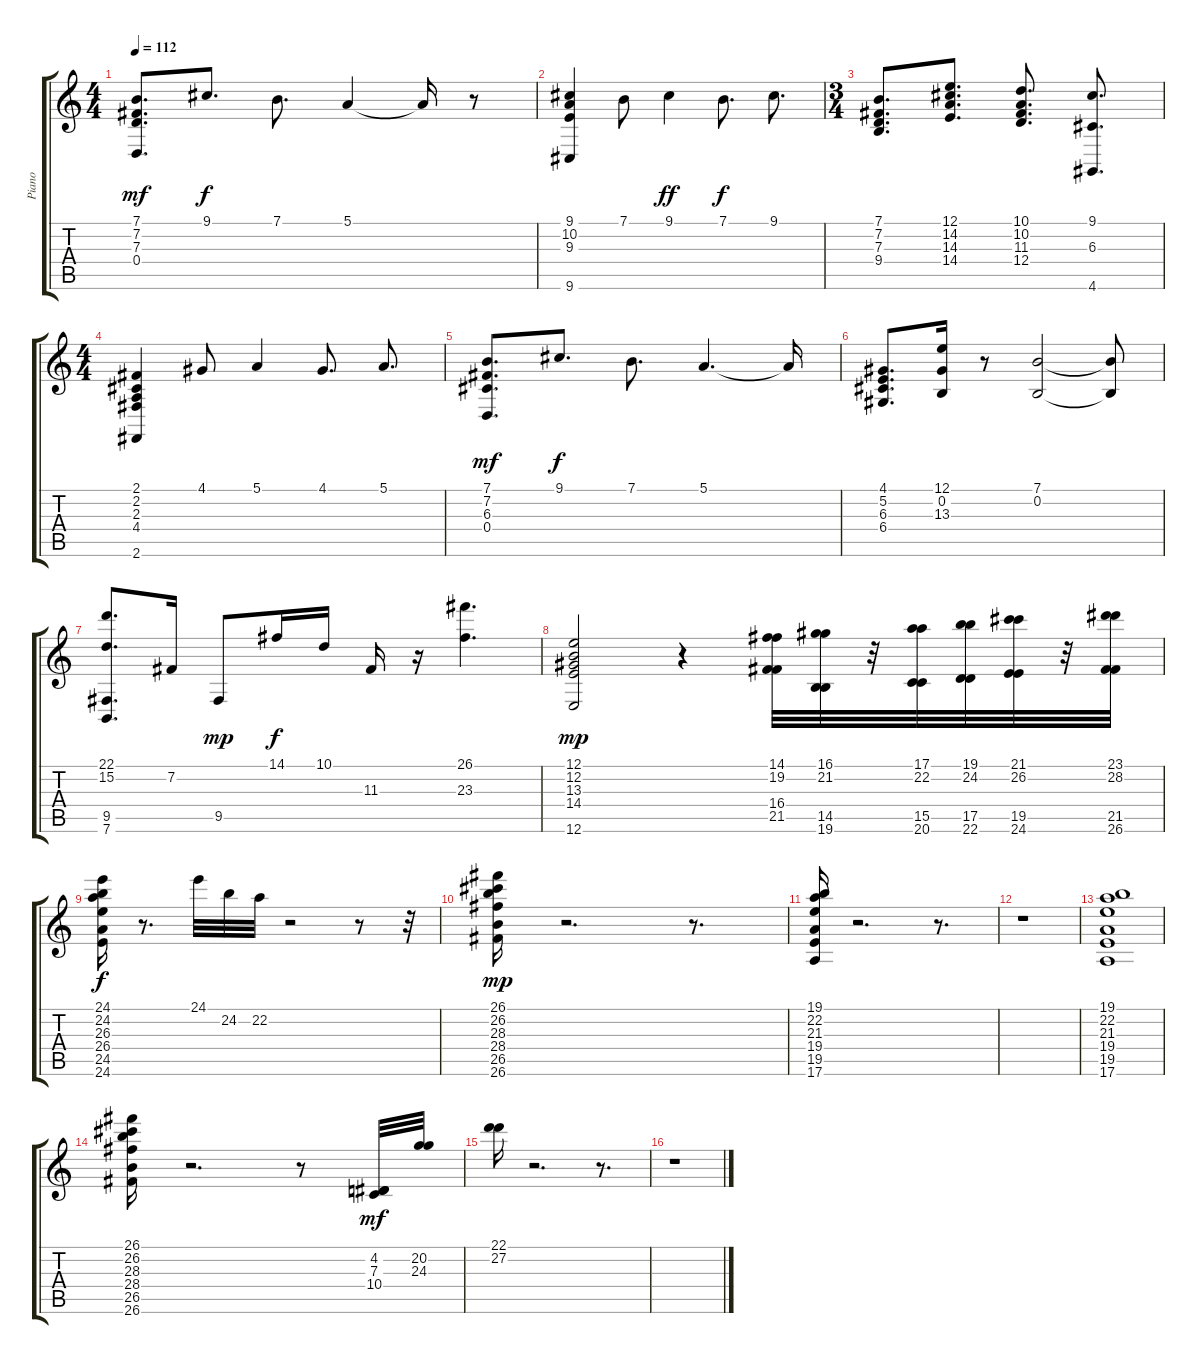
\track ("Piano" "Piano") {instrument acousticgrandpiano}
\staff {score tabs}
\tuning (E4 B3 G3 D3 A2 E2) {hide}
\ts (4 4)
\tempo 112
\clef g2
\ks c
(7.1 7.2 7.3 0.4).8{d dy mf} 9.1.8{d dy f} 7.1.8{d} 5.1.4 5.1{t}.16 r.8 |
(9.1 10.2 9.3 9.6).4 7.1.8 9.1.4{dy ff} 7.1.8{d dy f} 9.1.8{d} |
\ts (3 4)
(7.1 7.2 7.3 9.4).8{d} (12.1 14.2 14.3 14.4).8{d} (10.1 10.2 11.3 12.4).8{d} (9.1 6.3 4.6).8{d} |
\ts (4 4)
(2.1 2.2 2.3 4.4 2.6).4 4.1.8 5.1.4 4.1.8{d} 5.1.8{d} |
(7.1 7.2 6.3 0.4).8{d dy mf} 9.1.8{d dy f} 7.1.8{d} 5.1.4{d} 5.1{t}.16 |
(4.1 5.2 6.3 6.4).8{d} (12.1 0.2 13.3).16 r.8 (7.1 0.2).2 (7.1{t} 0.2{t}).8 |
(22.1 15.2 9.5 7.6).8{d} 7.2.16 9.5.8{dy mp} 14.1.16{dy f} 10.1.16 11.3.16 r.16 (26.1 23.3).4{d} |
(12.1 12.2 13.3 14.4 12.6).2{dy mp} r.4 (14.1 19.2 16.4 21.5).32 (16.1 21.2 14.5 19.6).32 r.32 (17.1 22.2 15.5 20.6).32 (19.1 24.2 17.5 22.6).32 (21.1 26.2 19.5 24.6).32 r.32 (23.1 28.2 21.5 26.6).32 |
(24.1 24.2 26.3 26.4 24.5 24.6).16{dy f} r.8{d} 24.1.32 24.2.32 22.2.32 r.2 r.8 r.32 |
(26.1 26.2 28.3 28.4 26.5 26.6).16{dy mp} r.2{d} r.8{d} |
(19.1 22.2 21.3 19.4 19.5 17.6).16 r.2{d} r.8{d} |
r.1 |
(19.1 22.2 21.3 19.4 19.5 17.6).1 |
(26.1 26.2 28.3 28.4 26.5 26.6).16 r.2{d} r.8 (4.2 7.3 10.4).32{dy mf} (20.2 24.3).32 |
(22.1 27.2).16 r.2{d} r.8{d} |
r.1
